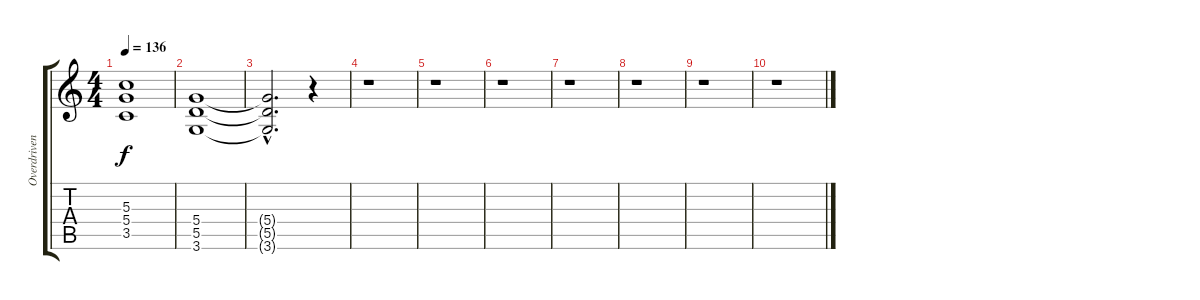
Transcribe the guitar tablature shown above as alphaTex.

\track ("Overdriven guitar" "Overdriven") {instrument distortionguitar}
\staff {score tabs}
\tuning (E4 B3 G3 D3 A2 E2) {hide}
\ts (4 4)
\tempo 136
\clef g2
\ks c
(5.3 5.4 3.5).1{dy f} |
(5.4 5.5 3.6).1 |
(5.4{hac t} 5.5{hac t} 3.6{hac t}).2{d} r.4 |
r.1 |
r.1 |
r.1 |
r.1 |
r.1 |
r.1 |
r.1
